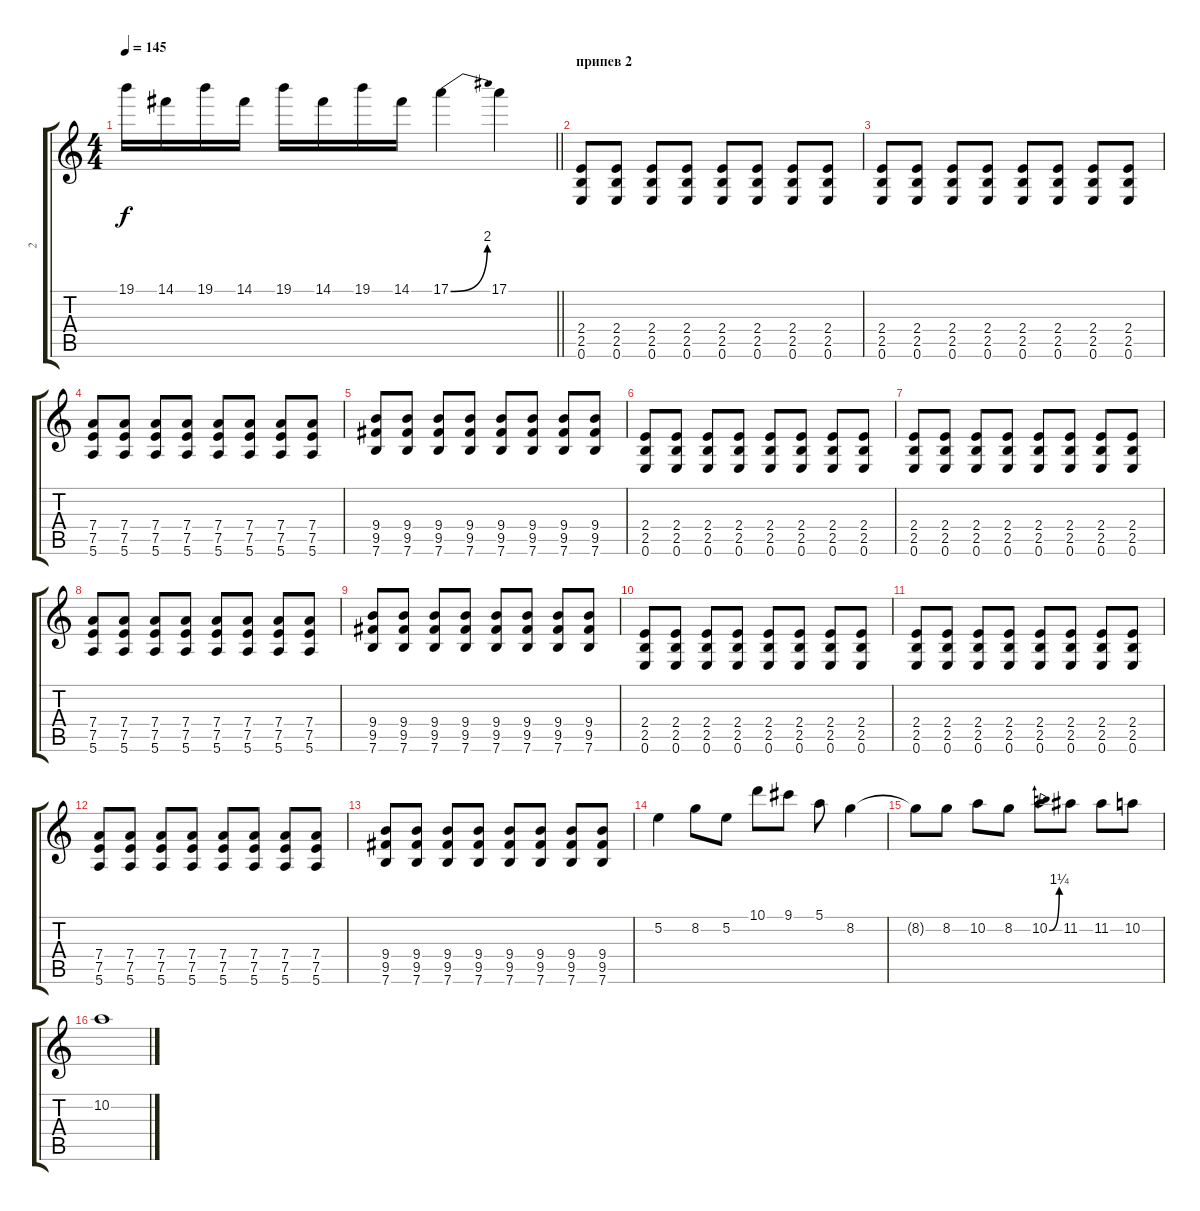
\track ("2" "2") {instrument distortionguitar}
\staff {score tabs}
\tuning (E4 B3 G3 D3 A2 E2) {hide}
\ts (4 4)
\tempo 145
\clef g2
\barLineRight lightlight
\ks c
19.1.16{dy f} 14.1.16 19.1.16 14.1.16 19.1.16 14.1.16 19.1.16 14.1.16 17.1{be (bend 0 0 60 8)}.4 17.1.4 |
\section ("" "припев 2")
(2.4 2.5 0.6).8 (2.4 2.5 0.6).8 (2.4 2.5 0.6).8 (2.4 2.5 0.6).8 (2.4 2.5 0.6).8 (2.4 2.5 0.6).8 (2.4 2.5 0.6).8 (2.4 2.5 0.6).8 |
(2.4 2.5 0.6).8 (2.4 2.5 0.6).8 (2.4 2.5 0.6).8 (2.4 2.5 0.6).8 (2.4 2.5 0.6).8 (2.4 2.5 0.6).8 (2.4 2.5 0.6).8 (2.4 2.5 0.6).8 |
(7.4 7.5 5.6).8 (7.4 7.5 5.6).8 (7.4 7.5 5.6).8 (7.4 7.5 5.6).8 (7.4 7.5 5.6).8 (7.4 7.5 5.6).8 (7.4 7.5 5.6).8 (7.4 7.5 5.6).8 |
(9.4 9.5 7.6).8 (9.4 9.5 7.6).8 (9.4 9.5 7.6).8 (9.4 9.5 7.6).8 (9.4 9.5 7.6).8 (9.4 9.5 7.6).8 (9.4 9.5 7.6).8 (9.4 9.5 7.6).8 |
(2.4 2.5 0.6).8 (2.4 2.5 0.6).8 (2.4 2.5 0.6).8 (2.4 2.5 0.6).8 (2.4 2.5 0.6).8 (2.4 2.5 0.6).8 (2.4 2.5 0.6).8 (2.4 2.5 0.6).8 |
(2.4 2.5 0.6).8 (2.4 2.5 0.6).8 (2.4 2.5 0.6).8 (2.4 2.5 0.6).8 (2.4 2.5 0.6).8 (2.4 2.5 0.6).8 (2.4 2.5 0.6).8 (2.4 2.5 0.6).8 |
(7.4 7.5 5.6).8 (7.4 7.5 5.6).8 (7.4 7.5 5.6).8 (7.4 7.5 5.6).8 (7.4 7.5 5.6).8 (7.4 7.5 5.6).8 (7.4 7.5 5.6).8 (7.4 7.5 5.6).8 |
(9.4 9.5 7.6).8 (9.4 9.5 7.6).8 (9.4 9.5 7.6).8 (9.4 9.5 7.6).8 (9.4 9.5 7.6).8 (9.4 9.5 7.6).8 (9.4 9.5 7.6).8 (9.4 9.5 7.6).8 |
(2.4 2.5 0.6).8 (2.4 2.5 0.6).8 (2.4 2.5 0.6).8 (2.4 2.5 0.6).8 (2.4 2.5 0.6).8 (2.4 2.5 0.6).8 (2.4 2.5 0.6).8 (2.4 2.5 0.6).8 |
(2.4 2.5 0.6).8 (2.4 2.5 0.6).8 (2.4 2.5 0.6).8 (2.4 2.5 0.6).8 (2.4 2.5 0.6).8 (2.4 2.5 0.6).8 (2.4 2.5 0.6).8 (2.4 2.5 0.6).8 |
(7.4 7.5 5.6).8 (7.4 7.5 5.6).8 (7.4 7.5 5.6).8 (7.4 7.5 5.6).8 (7.4 7.5 5.6).8 (7.4 7.5 5.6).8 (7.4 7.5 5.6).8 (7.4 7.5 5.6).8 |
(9.4 9.5 7.6).8 (9.4 9.5 7.6).8 (9.4 9.5 7.6).8 (9.4 9.5 7.6).8 (9.4 9.5 7.6).8 (9.4 9.5 7.6).8 (9.4 9.5 7.6).8 (9.4 9.5 7.6).8 |
5.2.4 8.2.8 5.2.8 10.1.8 9.1.8 5.1.8 8.2.4 |
8.2{t}.8 8.2.8 10.2.8 8.2.8 10.2{be (bend 0 0 60 5)}.8 11.2.8 11.2.8 10.2.8 |
10.2.1
